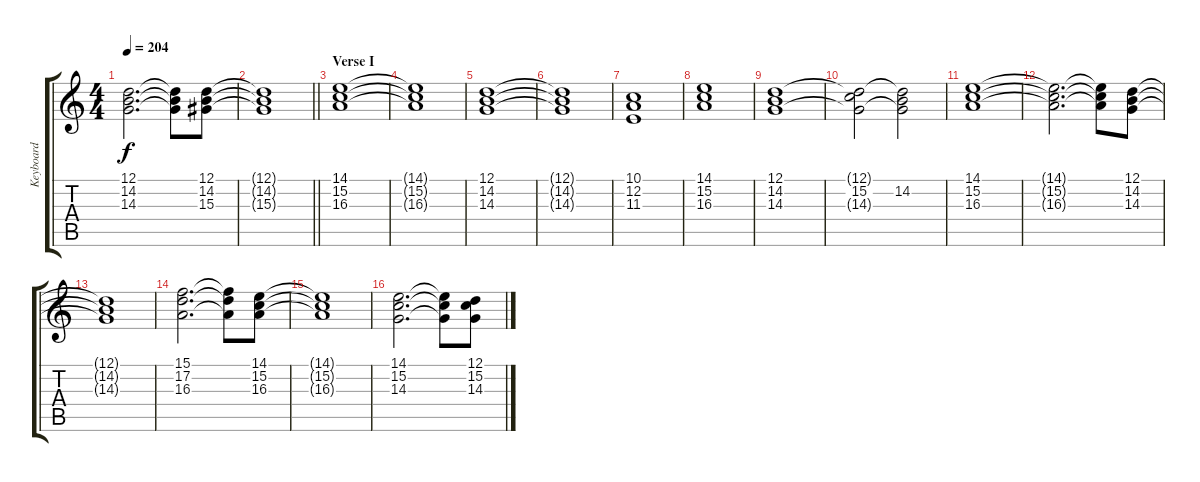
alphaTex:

\track ("Keyboard" "Keyboard") {instrument stringensemble1}
\staff {score tabs}
\tuning (D4 A3 F3 C3 G2 D2) {hide}
\ts (4 4)
\tempo 204
\clef g2
\ks c
(12.1 14.2 14.3).2{d dy f} (12.1{t} 14.2{t} 14.3{t}).8 (12.1 14.2 15.3).8 |
\barLineRight lightlight
(12.1{t} 14.2{t} 15.3{t}).1 |
\section ("" "Verse I")
(14.1 15.2 16.3).1 |
(14.1{t} 15.2{t} 16.3{t}).1 |
(12.1 14.2 14.3).1 |
(12.1{t} 14.2{t} 14.3{t}).1 |
(10.1 12.2 11.3).1 |
(14.1 15.2 16.3).1 |
(12.1 14.2 14.3).1 |
(12.1{t} 15.2 14.3{t}).2 (12.1{t} 14.2 14.3{t}).2 |
(14.1 15.2 16.3).1 |
(14.1{t} 15.2{t} 16.3{t}).2{d} (14.1{t} 15.2{t} 16.3{t}).8 (12.1 14.2 14.3).8 |
(12.1{t} 14.2{t} 14.3{t}).1 |
(15.1 17.2 16.3).2{d} (15.1{t} 17.2{t} 16.3{t}).8 (14.1 15.2 16.3).8 |
(14.1{t} 15.2{t} 16.3{t}).1 |
(14.1 15.2 14.3).2{d} (14.1{t} 15.2{t} 14.3{t}).8 (12.1 15.2 14.3).8
